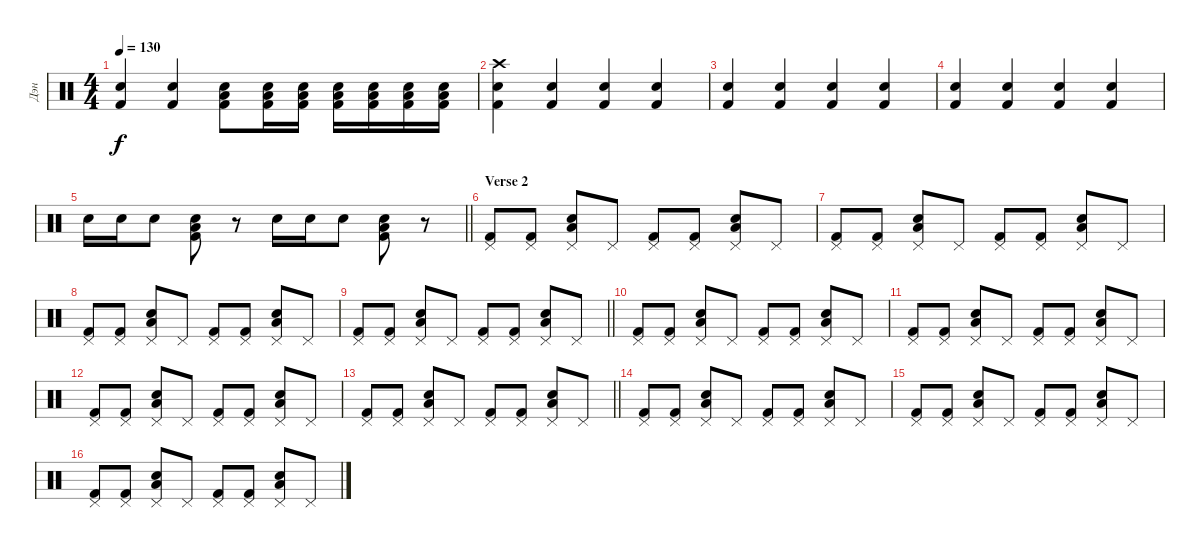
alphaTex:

\track ("Дэн" "Дэн") {instrument percussion}
\staff {score}
\articulation defaults
\ts (4 4)
\tempo 130
\clef neutral
\ks c
("Snare (hit) 2" "Kick (hit) 2").4{dy f} ("Snare (hit) 2" "Kick (hit) 2").4 ("Snare (hit) 2" "Low Tom (hit)" "Kick (hit) 2").8 ("Snare (hit) 2" "Low Tom (hit)" "Kick (hit) 2").16 ("Snare (hit) 2" "Low Tom (hit)" "Kick (hit) 2").16 ("Snare (hit) 2" "Low Tom (hit)" "Kick (hit) 2").16 ("Snare (hit) 2" "Low Tom (hit)" "Kick (hit) 2").16 ("Snare (hit) 2" "Low Tom (hit)" "Kick (hit) 2").16 ("Snare (hit) 2" "Low Tom (hit)" "Kick (hit) 2").16 |
("Snare (hit) 2" "Kick (hit) 2" "Crash high (hit)").4 ("Snare (hit) 2" "Kick (hit) 2").4 ("Snare (hit) 2" "Kick (hit) 2").4 ("Snare (hit) 2" "Kick (hit) 2").4 |
("Snare (hit) 2" "Kick (hit) 2").4 ("Snare (hit) 2" "Kick (hit) 2").4 ("Snare (hit) 2" "Kick (hit) 2").4 ("Snare (hit) 2" "Kick (hit) 2").4 |
("Snare (hit) 2" "Kick (hit) 2").4 ("Snare (hit) 2" "Kick (hit) 2").4 ("Snare (hit) 2" "Kick (hit) 2").4 ("Snare (hit) 2" "Kick (hit) 2").4 |
\barLineRight lightlight "Snare (hit) 2".16 "Snare (hit) 2".16 "Snare (hit) 2".8
("Snare (hit) 2" "Low Tom (hit)" "Kick (hit) 2").8 r.8 "Snare (hit) 2".16 "Snare (hit) 2".16 "Snare (hit) 2".8 ("Snare (hit) 2" "Low Tom (hit)" "Kick (hit) 2").8 r.8 |
\section ("" "Verse 2")
("Pedal Hi-Hat (hit)" "Kick (hit) 2").8 ("Pedal Hi-Hat (hit)" "Kick (hit) 2").8 ("Snare (hit) 2" "Low Tom (hit)" "Pedal Hi-Hat (hit)").8 "Pedal Hi-Hat (hit)".8 ("Pedal Hi-Hat (hit)" "Kick (hit) 2").8 ("Pedal Hi-Hat (hit)" "Kick (hit) 2").8 ("Snare (hit) 2" "Low Tom (hit)" "Pedal Hi-Hat (hit)").8 "Pedal Hi-Hat (hit)".8 |
("Pedal Hi-Hat (hit)" "Kick (hit) 2").8 ("Pedal Hi-Hat (hit)" "Kick (hit) 2").8 ("Snare (hit) 2" "Low Tom (hit)" "Pedal Hi-Hat (hit)").8 "Pedal Hi-Hat (hit)".8 ("Pedal Hi-Hat (hit)" "Kick (hit) 2").8 ("Pedal Hi-Hat (hit)" "Kick (hit) 2").8 ("Snare (hit) 2" "Low Tom (hit)" "Pedal Hi-Hat (hit)").8 "Pedal Hi-Hat (hit)".8 |
("Pedal Hi-Hat (hit)" "Kick (hit) 2").8 ("Pedal Hi-Hat (hit)" "Kick (hit) 2").8 ("Snare (hit) 2" "Low Tom (hit)" "Pedal Hi-Hat (hit)").8 "Pedal Hi-Hat (hit)".8 ("Pedal Hi-Hat (hit)" "Kick (hit) 2").8 ("Pedal Hi-Hat (hit)" "Kick (hit) 2").8 ("Snare (hit) 2" "Low Tom (hit)" "Pedal Hi-Hat (hit)").8 "Pedal Hi-Hat (hit)".8 |
\barLineRight lightlight
("Pedal Hi-Hat (hit)" "Kick (hit) 2").8 ("Pedal Hi-Hat (hit)" "Kick (hit) 2").8 ("Snare (hit) 2" "Low Tom (hit)" "Pedal Hi-Hat (hit)").8 "Pedal Hi-Hat (hit)".8 ("Pedal Hi-Hat (hit)" "Kick (hit) 2").8 ("Pedal Hi-Hat (hit)" "Kick (hit) 2").8 ("Snare (hit) 2" "Low Tom (hit)" "Pedal Hi-Hat (hit)").8 "Pedal Hi-Hat (hit)".8 |
("Pedal Hi-Hat (hit)" "Kick (hit) 2").8 ("Pedal Hi-Hat (hit)" "Kick (hit) 2").8 ("Snare (hit) 2" "Low Tom (hit)" "Pedal Hi-Hat (hit)").8 "Pedal Hi-Hat (hit)".8 ("Pedal Hi-Hat (hit)" "Kick (hit) 2").8 ("Pedal Hi-Hat (hit)" "Kick (hit) 2").8 ("Snare (hit) 2" "Low Tom (hit)" "Pedal Hi-Hat (hit)").8 "Pedal Hi-Hat (hit)".8 |
("Pedal Hi-Hat (hit)" "Kick (hit) 2").8 ("Pedal Hi-Hat (hit)" "Kick (hit) 2").8 ("Snare (hit) 2" "Low Tom (hit)" "Pedal Hi-Hat (hit)").8 "Pedal Hi-Hat (hit)".8 ("Pedal Hi-Hat (hit)" "Kick (hit) 2").8 ("Pedal Hi-Hat (hit)" "Kick (hit) 2").8 ("Snare (hit) 2" "Low Tom (hit)" "Pedal Hi-Hat (hit)").8 "Pedal Hi-Hat (hit)".8 |
("Pedal Hi-Hat (hit)" "Kick (hit) 2").8 ("Pedal Hi-Hat (hit)" "Kick (hit) 2").8 ("Snare (hit) 2" "Low Tom (hit)" "Pedal Hi-Hat (hit)").8 "Pedal Hi-Hat (hit)".8 ("Pedal Hi-Hat (hit)" "Kick (hit) 2").8 ("Pedal Hi-Hat (hit)" "Kick (hit) 2").8 ("Snare (hit) 2" "Low Tom (hit)" "Pedal Hi-Hat (hit)").8 "Pedal Hi-Hat (hit)".8 |
\barLineRight lightlight
("Pedal Hi-Hat (hit)" "Kick (hit) 2").8 ("Pedal Hi-Hat (hit)" "Kick (hit) 2").8 ("Snare (hit) 2" "Low Tom (hit)" "Pedal Hi-Hat (hit)").8 "Pedal Hi-Hat (hit)".8 ("Pedal Hi-Hat (hit)" "Kick (hit) 2").8 ("Pedal Hi-Hat (hit)" "Kick (hit) 2").8 ("Snare (hit) 2" "Low Tom (hit)" "Pedal Hi-Hat (hit)").8 "Pedal Hi-Hat (hit)".8 |
("Pedal Hi-Hat (hit)" "Kick (hit) 2").8 ("Pedal Hi-Hat (hit)" "Kick (hit) 2").8 ("Snare (hit) 2" "Low Tom (hit)" "Pedal Hi-Hat (hit)").8 "Pedal Hi-Hat (hit)".8 ("Pedal Hi-Hat (hit)" "Kick (hit) 2").8 ("Pedal Hi-Hat (hit)" "Kick (hit) 2").8 ("Snare (hit) 2" "Low Tom (hit)" "Pedal Hi-Hat (hit)").8 "Pedal Hi-Hat (hit)".8 |
("Pedal Hi-Hat (hit)" "Kick (hit) 2").8 ("Pedal Hi-Hat (hit)" "Kick (hit) 2").8 ("Snare (hit) 2" "Low Tom (hit)" "Pedal Hi-Hat (hit)").8 "Pedal Hi-Hat (hit)".8 ("Pedal Hi-Hat (hit)" "Kick (hit) 2").8 ("Pedal Hi-Hat (hit)" "Kick (hit) 2").8 ("Snare (hit) 2" "Low Tom (hit)" "Pedal Hi-Hat (hit)").8 "Pedal Hi-Hat (hit)".8 |
("Pedal Hi-Hat (hit)" "Kick (hit) 2").8 ("Pedal Hi-Hat (hit)" "Kick (hit) 2").8 ("Snare (hit) 2" "Low Tom (hit)" "Pedal Hi-Hat (hit)").8 "Pedal Hi-Hat (hit)".8 ("Pedal Hi-Hat (hit)" "Kick (hit) 2").8 ("Pedal Hi-Hat (hit)" "Kick (hit) 2").8 ("Snare (hit) 2" "Low Tom (hit)" "Pedal Hi-Hat (hit)").8 "Pedal Hi-Hat (hit)".8
